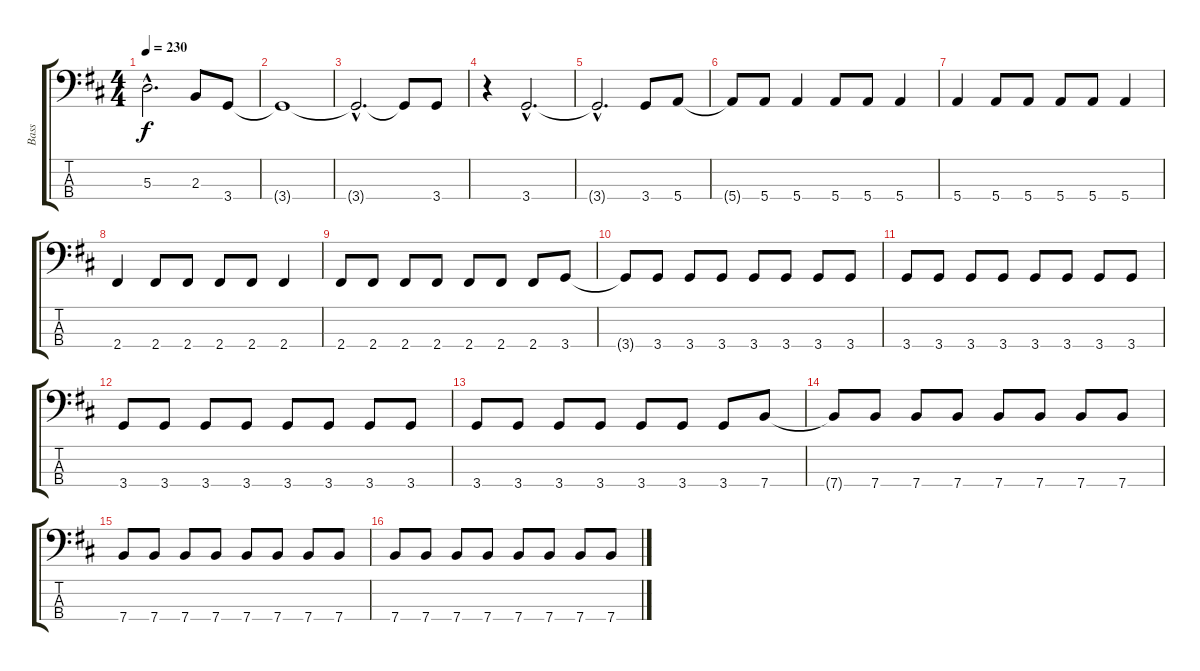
\track ("Bass" "Bass") {instrument electricbassfinger}
\staff {score tabs}
\tuning (G2 D2 A1 E1) {hide}
\ts (4 4)
\tempo 230
\clef f4
\ks d
5.3{hac}.2{d dy f} 2.3.8 3.4.8 |
3.4{t}.1 |
3.4{hac t}.2{d} 3.4{t}.8 3.4.8 |
r.4 3.4{hac}.2{d} |
3.4{hac t}.2{d} 3.4.8 5.4.8 |
5.4{t}.8 5.4.8 5.4.4 5.4.8 5.4.8 5.4.4 |
5.4.4 5.4.8 5.4.8 5.4.8 5.4.8 5.4.4 |
2.4.4 2.4.8 2.4.8 2.4.8 2.4.8 2.4.4 |
2.4.8 2.4.8 2.4.8 2.4.8 2.4.8 2.4.8 2.4.8 3.4.8 |
3.4{t}.8 3.4.8 3.4.8 3.4.8 3.4.8 3.4.8 3.4.8 3.4.8 |
3.4.8 3.4.8 3.4.8 3.4.8 3.4.8 3.4.8 3.4.8 3.4.8 |
3.4.8 3.4.8 3.4.8 3.4.8 3.4.8 3.4.8 3.4.8 3.4.8 |
3.4.8 3.4.8 3.4.8 3.4.8 3.4.8 3.4.8 3.4.8 7.4.8 |
7.4{t}.8 7.4.8 7.4.8 7.4.8 7.4.8 7.4.8 7.4.8 7.4.8 |
7.4.8 7.4.8 7.4.8 7.4.8 7.4.8 7.4.8 7.4.8 7.4.8 |
7.4.8 7.4.8 7.4.8 7.4.8 7.4.8 7.4.8 7.4.8 7.4.8
